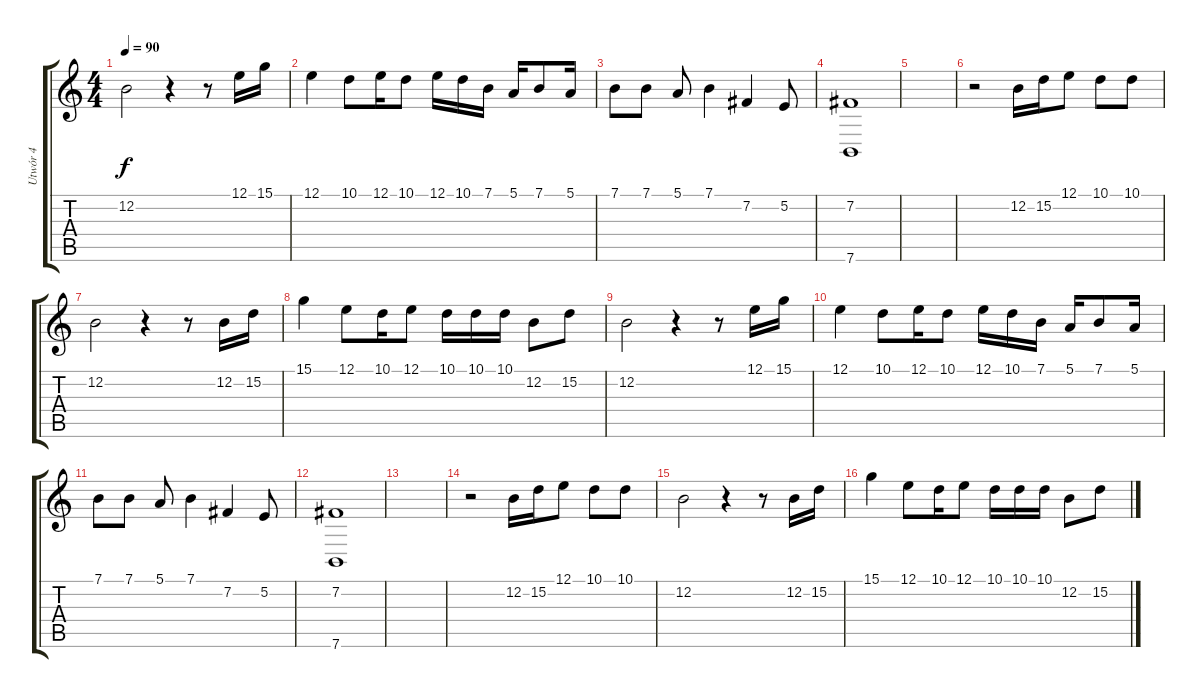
\track ("Utwór 4" "Utwór 4") {instrument acousticgrandpiano}
\staff {score tabs}
\tuning (E4 B3 G3 D3 A2 E2) {hide}
\ts (4 4)
\tempo 90
\clef g2
\ks c
12.2.2{dy f} r.4 r.8 12.1.16 15.1.16 |
12.1.4 10.1.8 12.1.16 10.1.8 12.1.16 10.1.16 7.1.16 5.1.16 7.1.8 5.1.16 |
7.1.8 7.1.8 5.1.8 7.1.4 7.2.4 5.2.8 |
(7.2 7.6).1 |
|
r.2 12.2.16 15.2.16 12.1.8 10.1.8 10.1.8 |
12.2.2 r.4 r.8 12.2.16 15.2.16 |
15.1.4 12.1.8 10.1.16 12.1.8 10.1.16 10.1.16 10.1.16 12.2.8 15.2.8 |
12.2.2 r.4 r.8 12.1.16 15.1.16 |
12.1.4 10.1.8 12.1.16 10.1.8 12.1.16 10.1.16 7.1.16 5.1.16 7.1.8 5.1.16 |
7.1.8 7.1.8 5.1.8 7.1.4 7.2.4 5.2.8 |
(7.2 7.6).1 |
|
r.2 12.2.16 15.2.16 12.1.8 10.1.8 10.1.8 |
12.2.2 r.4 r.8 12.2.16 15.2.16 |
15.1.4 12.1.8 10.1.16 12.1.8 10.1.16 10.1.16 10.1.16 12.2.8 15.2.8
